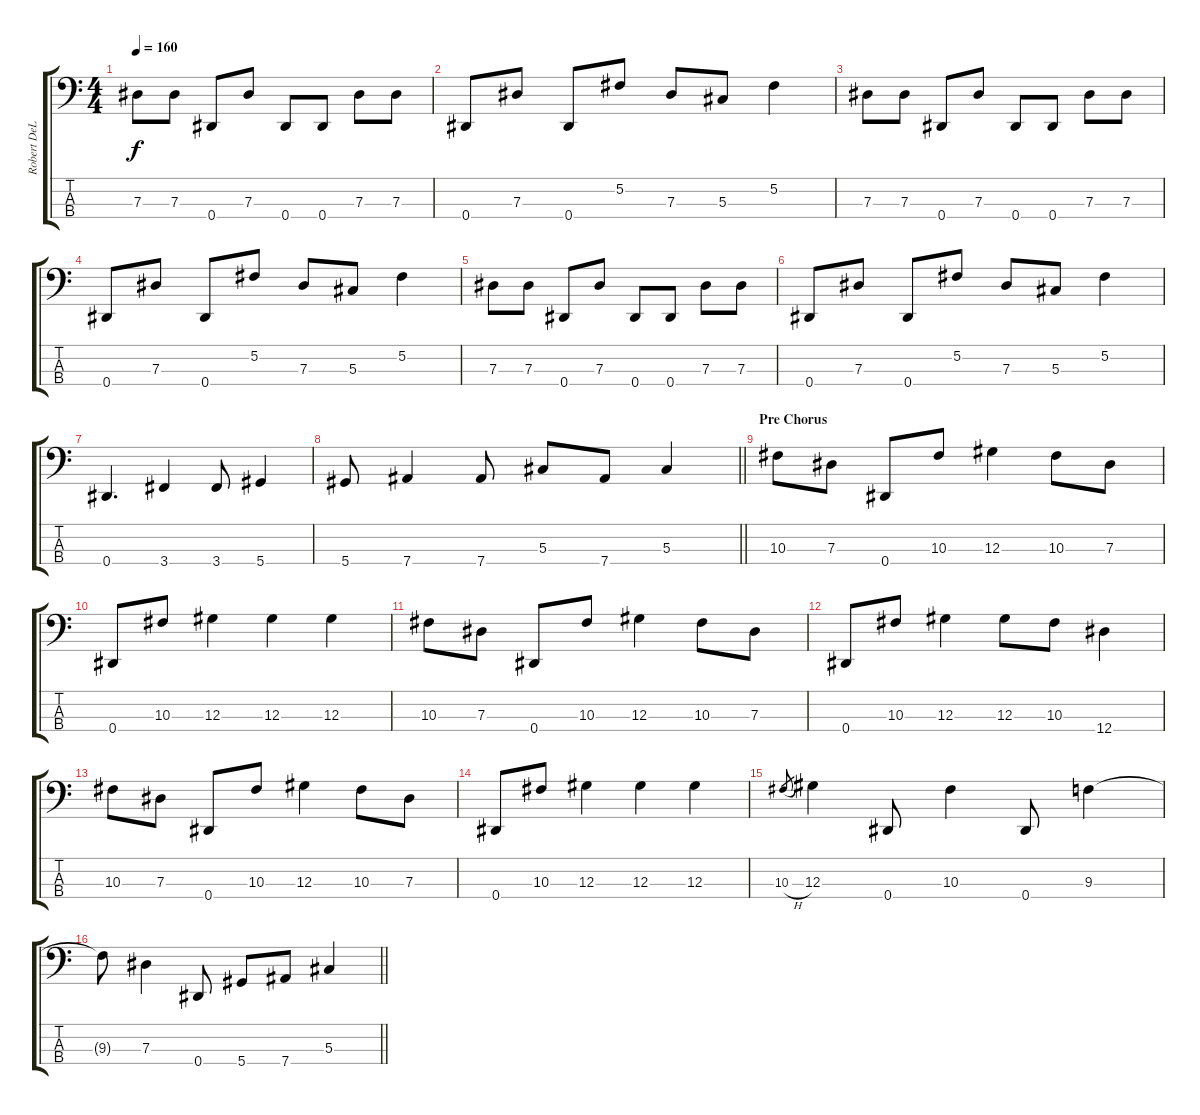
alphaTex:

\track ("Robert DeLeo (Bass)" "Robert DeL") {instrument electricbassfinger}
\staff {score tabs}
\tuning (Gb2 Db2 Ab1 Eb1) {hide}
\ts (4 4)
\tempo 160
\clef f4
\ks c
7.3.8{dy f} 7.3.8 0.4.8 7.3.8 0.4.8 0.4.8 7.3.8 7.3.8 |
0.4.8 7.3.8 0.4.8 5.2.8 7.3.8 5.3.8 5.2.4 |
7.3.8 7.3.8 0.4.8 7.3.8 0.4.8 0.4.8 7.3.8 7.3.8 |
0.4.8 7.3.8 0.4.8 5.2.8 7.3.8 5.3.8 5.2.4 |
7.3.8 7.3.8 0.4.8 7.3.8 0.4.8 0.4.8 7.3.8 7.3.8 |
0.4.8 7.3.8 0.4.8 5.2.8 7.3.8 5.3.8 5.2.4 |
0.4.4{d} 3.4.4 3.4.8 5.4.4 |
\barLineRight lightlight
5.4.8 7.4.4 7.4.8 5.3.8 7.4.8 5.3.4 |
\section ("" "Pre Chorus")
10.3.8 7.3.8 0.4.8 10.3.8 12.3.4 10.3.8 7.3.8 |
0.4.8 10.3.8 12.3.4 12.3.4 12.3.4 |
10.3.8 7.3.8 0.4.8 10.3.8 12.3.4 10.3.8 7.3.8 |
0.4.8 10.3.8 12.3.4 12.3.8 10.3.8 12.4.4 |
10.3.8 7.3.8 0.4.8 10.3.8 12.3.4 10.3.8 7.3.8 |
0.4.8 10.3.8 12.3.4 12.3.4 12.3.4 |
10.3{h}.8{gr} 12.3.4 0.4.8 10.3.4 0.4.8 9.3.4 |
\barLineRight lightlight
9.3{t}.8 7.3.4 0.4.8 5.4.8 7.4.8 5.3.4
